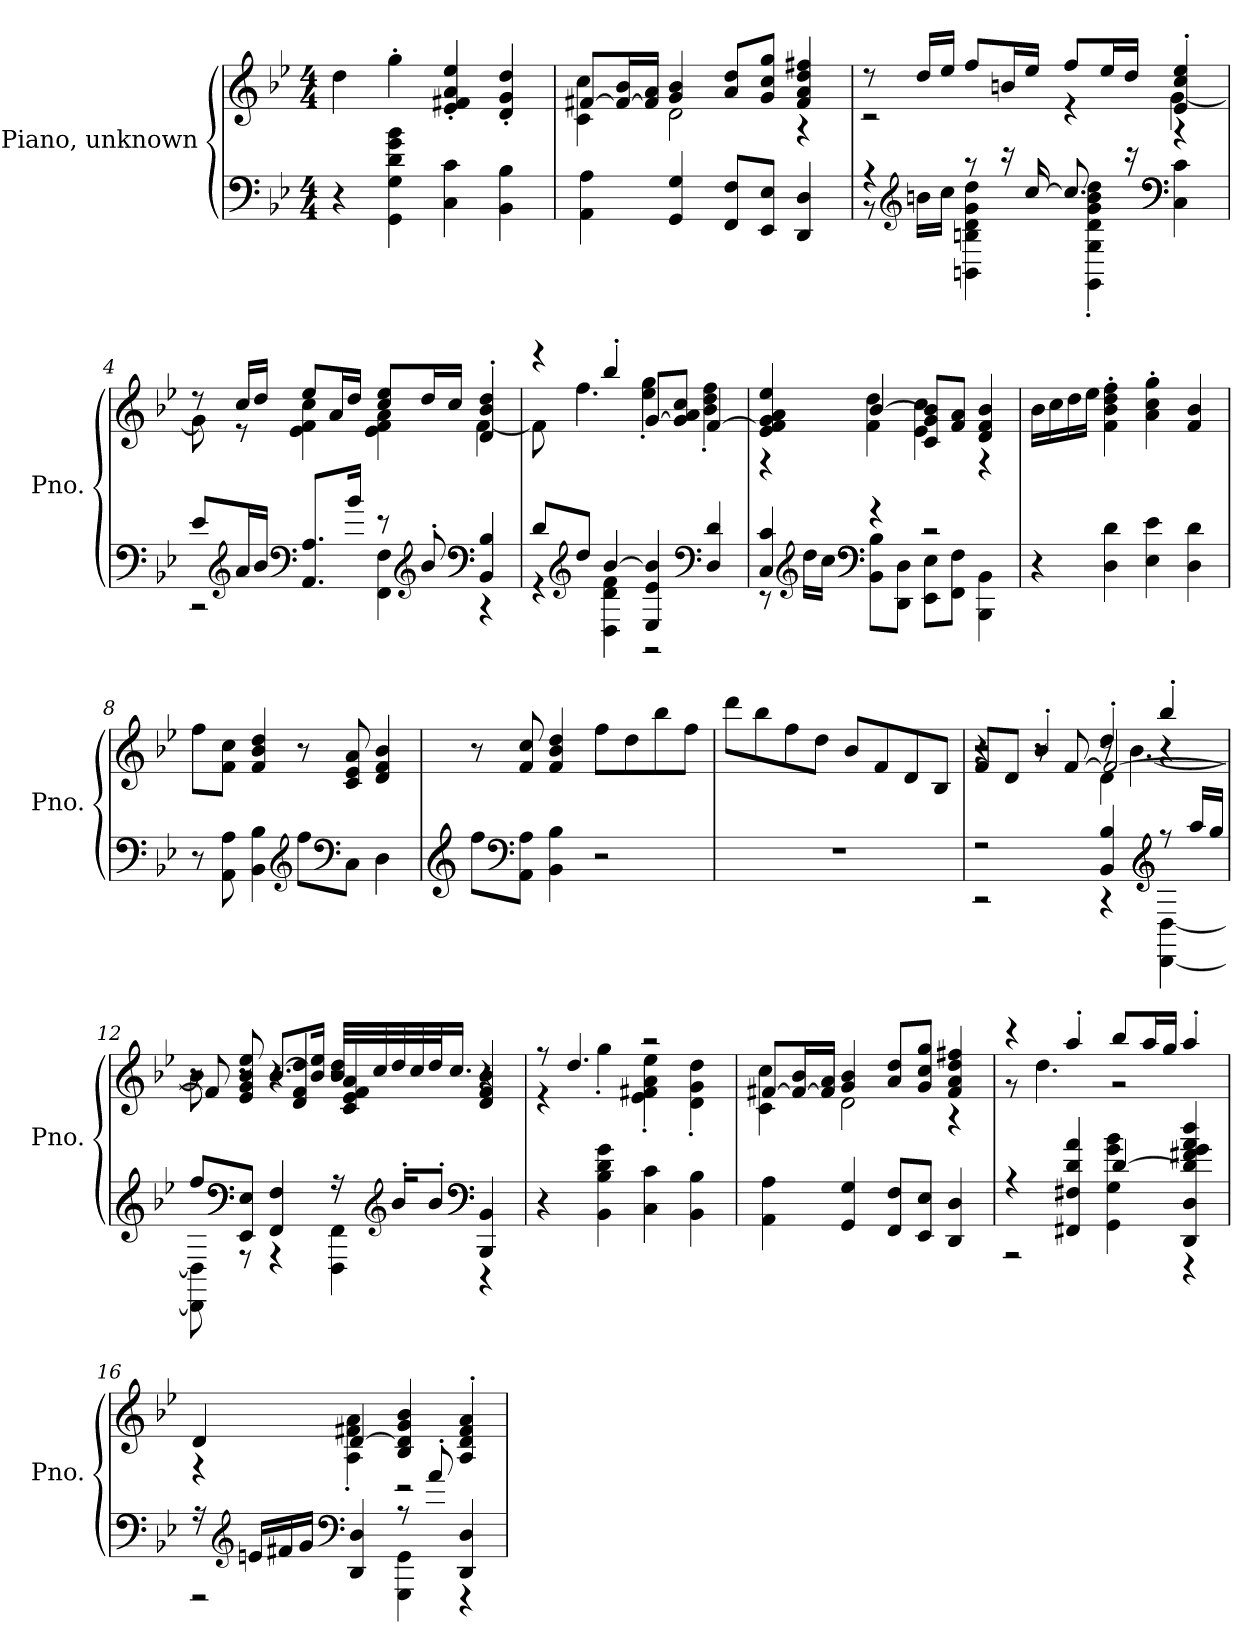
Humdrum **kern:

**kern	**kern
*part1	*part1
*staff2	*staff1
*I"Piano, unknown	*
*I'Pno.	*
*clefF4	*clefG2
*k[b-e-]	*k[b-e-]
*M4/4	*M4/4
*MM120	*MM120
=1	=1
4r	4dd\
4GG\ 4G\ 4d\ 4g\ 4b-\	4gg'\
4C\ 4c\	4e-/' 4f#X/' 4a/' 4ee-/'
4BB-\ 4B-\	4d/' 4g/' 4dd/'
=2	=2
*	*^
4AA\ 4A\	[8f#X/L	4c\ 4cc\
.	16f#/_ 16b-/L	.
.	16f#/] 16a/JJ	.
4GG/ 4G/	4g/ 4b-/	2d\
8FF/ 8F/L	8a/ 8dd/L	.
8EE-/ 8E-/J	8g/ 8cc/ 8gg/J	.
4DD/ 4D/	4f#/ 4a/ 4dd/ 4ff#X/	4r
=3	=3	=3
*^	*	*
4r	8r	8r	2r
*clefG2	*	*	*
.	16bn\LL	16dd/LL	.
.	16cc\JJ	16ee-/JJ	.
8r	4BBn\ 4Bn\ 4d\ 4g\ 4dd\	8ff/L	.
16r	.	16bn/L	.
[16cc/	.	16ee-/JJ	.
8.cc/]	4GG\' 4G\' 4d\' 4g\' 4b\' 4dd\'	8ff/L	4r
.	.	16ee-/L	.
16r	.	16dd/JJ	.
*clefF4	*	*	*
4r	4C\ 4c\	4e-/' 4cc/' 4ee-/'	[4g\
!!LO:LB:g=z	!!
=4	=4	=4	=4
8e-/L	2r	8r	8g\]
*clefG2	*	*	*
16a/L	.	16cc/LL	8r
16b-/JJ	.	16dd/JJ	.
*clefF4	*	*	*
8.AA/ 8.A/L	.	8ee-/L	4e-\ 4f\ 4cc\
.	.	16a/L	.
16b-/Jk	.	16dd/JJ	.
8r	4FF\ 4F\	8cc/ 8ee-/L	4e-\ 4f\ 4a\
*clefG2	*	*	*
8b-'/	.	16dd/L	.
.	.	16cc/JJ	.
*clefF4	*	*	*
4BB-/ 4B-/	4r	4d/' 4b-/' 4dd/'	[4f\
=5	=5	=5	=5
8d/L	4r	4r	8f\]
*clefG2	*	*	*
8dd/J	.	.	4.ff\
[4b-/	4D\ 4d\ 4f\	4bb-'/	.
4E-/ 4e-/ 4b-/]	2r	[8g/L	4ee-\' 4gg\'
.	.	8g/] 8a/ 8cc/J	.
*clefF4	*	*	*
4D/ 4d/	.	[4f/	4b-\' 4dd\' 4ff\'
=6	=6	=6	=6
4C/ 4c/	8r	4e-/ 4f/] 4g/ 4a/ 4ee-/	4r
*clefG2	*	*	*
.	16dd\LL	.	.
.	16cc\JJ	.	.
*clefF4	*	*	*
4r	8BB-\ 8B-\L	[4b-/	4f\ 4dd\
.	8DD\ 8D\J	.	.
2r	8EE-\ 8E-\L	8c/ 8g/ 8b-/]L	4e-\ 4cc\
.	8FF\ 8F\J	8f/ 8a/J	.
.	4BBB-\ 4BB-\	4d/ 4f/ 4b-/	4r
*v	*v	*	*
*	*v	*v
!!LO:LB:g=z
=7	=7
4r	16b-\LL
.	16cc\
.	16dd\
.	16ee-\JJ
4D\ 4d\	4f\' 4b-\' 4dd\' 4ff\'
4E-\ 4e-\	4a\' 4cc\' 4gg\'
4D\ 4d\	4f/ 4b-/
=8	=8
8r	8ff\L
8AA\ 8A\	8f\ 8cc\J
4BB-\ 4B-\	4f/ 4b-/ 4dd/
*clefG2	*
8ff\L	8r
*clefF4	*
8C\J	8c/ 8e-/ 8a/
4D\	4d/ 4f/ 4b-/
=9	=9
*clefG2	*
8ff\L	8r
*clefF4	*
8AA\ 8A\J	8f/ 8cc/
4BB-\ 4B-\	4f/ 4b-/ 4dd/
2r	8ff\L
.	8dd\
.	8bb-\
.	8ff\J
=10	=10
1r	8ddd\L
.	8bb-\
.	8ff\
.	8dd\J
.	8b-/L
.	8f/
.	8d/
.	8B-/J
!!LO:LB:g=z
=11	=11
*^	*^
*	*	*	*^
*	*	*	*	*^
2r	2r	8f/L	2r	4r	2r
.	.	8d/J	.	.	.
.	.	4b-'/	.	8r	.
.	.	.	.	[8f/	.
4BB-/ 4B-/	4r	4dd'/	8r	2f/_	4d\
.	.	.	[4.b-\	.	.
*clefG2	*	*	*	*	*
8r	[4DD\ [4D\	4bb-'/	.	.	4r
16aa/LL	.	.	.	.	.
16gg/JJ	.	.	.	.	.
*	*	*	*	*v	*v
=12	=12	=12	=12	=12
8ff/L	8DD\] 8D\]	8r	8b-\]	8f/]
*clefF4	*	*	*	*
8EE-/ 8E-/J	8r	8e-/ 8g/ 8b-/ 8ee-/	8r	8r
4FF/ 4F/	4r	[8.b-/L	4r	4d/ 4f/ 4dd/
.	.	16b-/] 16ee-/Jk	.	.
16r	4FFF\ 4FF\	32b-/ 32dd/LLL	2r	4c/ 4e-/ 4f/ 4a/
.	.	32cc/	.	.
*clefG2	*	*	*	*
16b-'/KL	.	32dd/	.	.
.	.	32cc/	.	.
8b-'/J	.	32dd/J	.	.
.	.	16.cc/JJ	.	.
*clefF4	*	*	*	*
4BBB-/ 4BB-/	4r	4d/ 4f/ 4b-/	.	4r
*v	*v	*	*	*
*	*	*v	*v
=13	=13	=13
4r	8r	4r
.	4.dd/	.
4BB-\ 4B-\ 4d\ 4g\	.	4gg'\
4C\ 4c\	2r	4e-\' 4f#X\' 4a\' 4ee-\'
4BB-\ 4B-\	.	4d\' 4g\' 4dd\'
!!LO:LB:g=z	!!
=14	=14	=14
4AA\ 4A\	[8f#X/L	4c\ 4cc\
.	16f#/_ 16b-/L	.
.	16f#/] 16a/JJ	.
4GG/ 4G/	4g/ 4b-/	2d\
8FF/ 8F/L	8a/ 8dd/L	.
8EE-/ 8E-/J	8g/ 8cc/ 8gg/J	.
4DD/ 4D/	4f#/ 4a/ 4dd/ 4ff#X/	4r
=15	=15	=15
*^	*	*
4r	2r	4r	8r
.	.	.	4.dd\
4FF#X/ 4F#X/ 4d/ 4a/	.	4aa'/	.
[4d/	4GG\ 4G\ 4g\ 4b-\	8bb-/L	2r
.	.	16aa/L	.
.	.	16gg/JJ	.
4DD/ 4D/ 4d/] 4f#X/ 4g/ 4a/ 4dd/	4r	4aa'/	.
=16	=16	=16	=16
16r	2r	4d/	4r
*clefG2	*	*	*
16en/LL	.	.	.
16f#X/	.	.	.
16g/JJ	.	.	.
*clefF4	*	*	*
4DD/ 4D/	.	[4d/	4A\' 4f#X\' 4a\'
8r	4GGG\ 4GG\	4B-/ 4d/] 4g/ 4b-/	2r
8a'/	.	.	.
4DD/ 4D/	4r	4A/' 4d/' 4f#/' 4a/'	.
*v	*v	*	*
*	*v	*v
=	=
*-	*-
